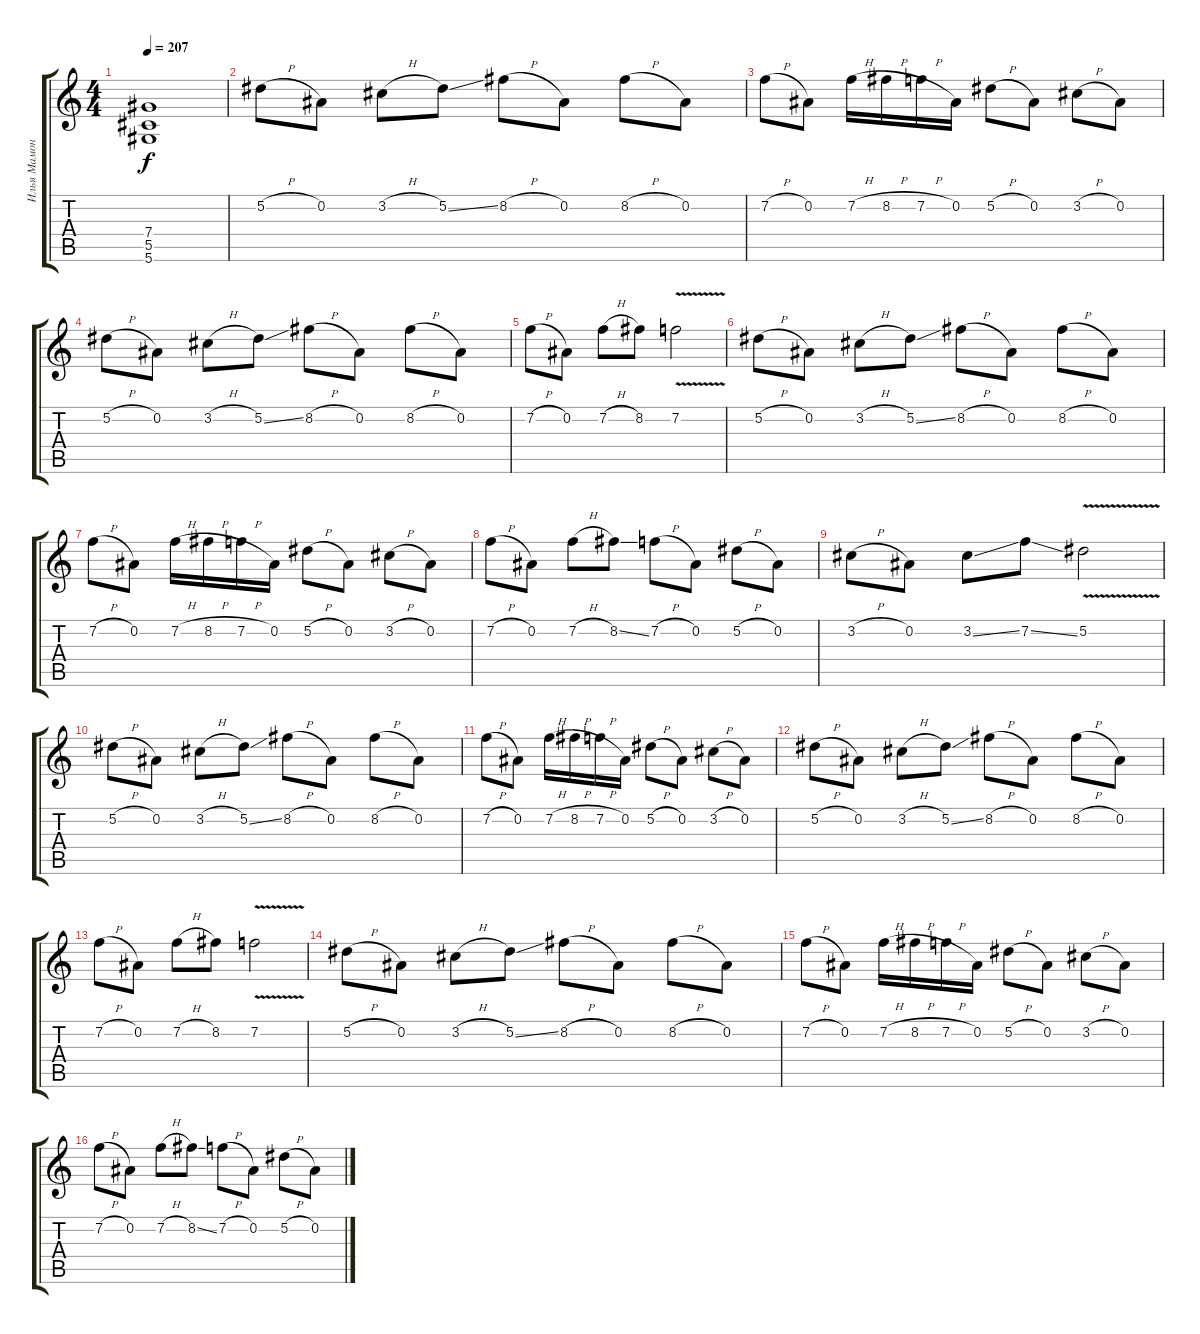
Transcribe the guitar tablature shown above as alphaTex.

\track ("Илья Мамонтов" "Илья Мамон") {instrument distortionguitar}
\staff {score tabs}
\tuning (Eb4 Bb3 Gb3 Db3 Ab2 Eb2) {hide}
\ts (4 4)
\tempo 207
\clef g2
\ks c
(7.4 5.5 5.6).1{dy f} |
5.2{h}.8 0.2.8 3.2{h}.8 5.2{ss}.8 8.2{h}.8 0.2.8 8.2{h}.8 0.2.8 |
7.2{h}.8 0.2.8 7.2{h}.16 8.2{h}.16 7.2{h}.16 0.2.16 5.2{h}.8 0.2.8 3.2{h}.8 0.2.8 |
5.2{h}.8 0.2.8 3.2{h}.8 5.2{ss}.8 8.2{h}.8 0.2.8 8.2{h}.8 0.2.8 |
7.2{h}.8 0.2.8 7.2{h}.8 8.2.8 7.2{v}.2 |
5.2{h}.8 0.2.8 3.2{h}.8 5.2{ss}.8 8.2{h}.8 0.2.8 8.2{h}.8 0.2.8 |
7.2{h}.8 0.2.8 7.2{h}.16 8.2{h}.16 7.2{h}.16 0.2.16 5.2{h}.8 0.2.8 3.2{h}.8 0.2.8 |
7.2{h}.8 0.2.8 7.2{h}.8 8.2{ss}.8 7.2{h}.8 0.2.8 5.2{h}.8 0.2.8 |
3.2{h}.8 0.2.8 3.2{ss}.8 7.2{ss}.8 5.2{v}.2 |
5.2{h}.8 0.2.8 3.2{h}.8 5.2{ss}.8 8.2{h}.8 0.2.8 8.2{h}.8 0.2.8 |
7.2{h}.8 0.2.8 7.2{h}.16 8.2{h}.16 7.2{h}.16 0.2.16 5.2{h}.8 0.2.8 3.2{h}.8 0.2.8 |
5.2{h}.8 0.2.8 3.2{h}.8 5.2{ss}.8 8.2{h}.8 0.2.8 8.2{h}.8 0.2.8 |
7.2{h}.8 0.2.8 7.2{h}.8 8.2.8 7.2{v}.2 |
5.2{h}.8 0.2.8 3.2{h}.8 5.2{ss}.8 8.2{h}.8 0.2.8 8.2{h}.8 0.2.8 |
7.2{h}.8 0.2.8 7.2{h}.16 8.2{h}.16 7.2{h}.16 0.2.16 5.2{h}.8 0.2.8 3.2{h}.8 0.2.8 |
7.2{h}.8 0.2.8 7.2{h}.8 8.2{ss}.8 7.2{h}.8 0.2.8 5.2{h}.8 0.2.8
